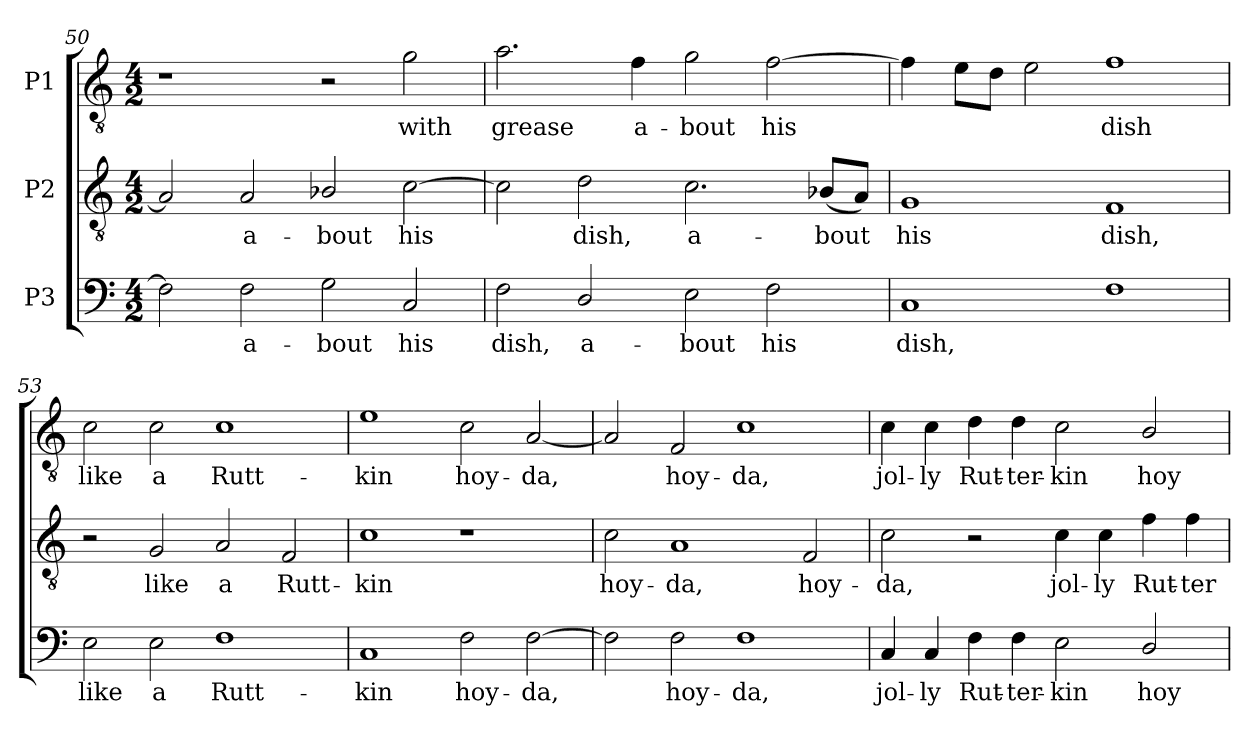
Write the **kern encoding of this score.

**kern	**text	**kern	**text	**kern	**text
*part3	*part3	*part2	*part2	*part1	*part1
*staff3	*staff3	*staff2	*staff2	*staff1	*staff1
*I"P3	*	*I"P2	*	*I"P1	*
!!LO:LB:g=z
*clefF4	*	*clefGv2	*	*clefGv2	*
*	*	*ITrd7c12	*	*ITrd7c12	*
*k[]	*	*k[]	*	*k[]	*
*C:	*	*C:	*	*C:	*
*M4/2	*	*M4/2	*	*M4/2	*
=50	=50	=50	=50	=50	=50
2Fi\]	.	2AAi/]	.	1r	.
!	!LO:LY:b:color=#000000	!	!	!	!
!	!	!	!LO:LY:b:color=#000000	!	!
2Fi\	a-	2AAi/	a-	.	.
!	!LO:LY:b:color=#000000	!	!	!	!
!	!	!	!LO:LY:b:color=#000000	!	!
2Gi\	-bout	2BB-Xi/	-bout	2r	.
!	!LO:LY:b:color=#000000	!	!	!	!
!	!	!	!LO:LY:b:color=#000000	!	!
!	!	!	!	!	!LO:LY:b:color=#000000
2Ci/	his	[2Ci\	his	2Gi\	with
=51	=51	=51	=51	=51	=51
!	!LO:LY:b:color=#000000	!	!	!	!
!	!	!	!	!	!LO:LY:b:color=#000000
2Fi\	dish,	2Ci\]	.	2.Ai\	grease
!	!LO:LY:b:color=#000000	!	!	!	!
!	!	!	!LO:LY:b:color=#000000	!	!
2Di/	a-	2Di\	dish,	.	.
!	!	!	!	!	!LO:LY:b:color=#000000
.	.	.	.	4Fi\	a-
!	!LO:LY:b:color=#000000	!	!	!	!
!	!	!	!LO:LY:b:color=#000000	!	!
!	!	!	!	!	!LO:LY:b:color=#000000
2Ei\	-bout	2.Ci\	a-	2Gi\	-bout
!	!LO:LY:b:color=#000000	!	!	!	!
!	!	!	!	!	!LO:LY:b:color=#000000
2Fi\	his	.	.	[2Fi\	his
!	!	!	!LO:LY:b:color=#000000	!	!
.	.	(8BB-Xi/L	-bout	.	.
.	.	8AAi/J)	.	.	.
=52	=52	=52	=52	=52	=52
!	!LO:LY:b:color=#000000	!	!	!	!
!	!	!	!LO:LY:b:color=#000000	!	!
1Ci	dish,	1GGi	his	4Fi\]	.
.	.	.	.	8Ei\L	.
.	.	.	.	8Di\J	.
.	.	.	.	2Ei\	.
!	!	!	!LO:LY:b:color=#000000	!	!
!	!	!	!	!	!LO:LY:b:color=#000000
1Fi	.	1FFi	dish,	1Fi	dish
!!LO:LB:g=z
=53	=53	=53	=53	=53	=53
!	!LO:LY:b:color=#000000	!	!	!	!
!	!	!	!	!	!LO:LY:b:color=#000000
2Ei\	like	2r	.	2Ci\	like
!	!LO:LY:b:color=#000000	!	!	!	!
!	!	!	!LO:LY:b:color=#000000	!	!
!	!	!	!	!	!LO:LY:b:color=#000000
2Ei\	a	2GGi/	like	2Ci\	a
!	!LO:LY:b:color=#000000	!	!	!	!
!	!	!	!LO:LY:b:color=#000000	!	!
!	!	!	!	!	!LO:LY:b:color=#000000
1Fi	Rutt-	2AAi/	a	1Ci	Rutt-
!	!	!	!LO:LY:b:color=#000000	!	!
.	.	2FFi/	Rutt-	.	.
=54	=54	=54	=54	=54	=54
!	!LO:LY:b:color=#000000	!	!	!	!
!	!	!	!LO:LY:b:color=#000000	!	!
!	!	!	!	!	!LO:LY:b:color=#000000
1Ci	-kin	1Ci	-kin	1Ei	-kin
!	!LO:LY:b:color=#000000	!	!	!	!
!	!	!	!	!	!LO:LY:b:color=#000000
2Fi\	hoy-	1r	.	2Ci\	hoy-
!	!LO:LY:b:color=#000000	!	!	!	!
!	!	!	!	!	!LO:LY:b:color=#000000
[2Fi\	-da,	.	.	[2AAi/	-da,
=55	=55	=55	=55	=55	=55
!	!	!	!LO:LY:b:color=#000000	!	!
2Fi\]	.	2Ci\	hoy-	2AAi/]	.
!	!LO:LY:b:color=#000000	!	!	!	!
!	!	!	!LO:LY:b:color=#000000	!	!
!	!	!	!	!	!LO:LY:b:color=#000000
2Fi\	hoy-	1AAi	-da,	2FFi/	hoy-
!	!LO:LY:b:color=#000000	!	!	!	!
!	!	!	!	!	!LO:LY:b:color=#000000
1Fi	-da,	.	.	1Ci	-da,
!	!	!	!LO:LY:b:color=#000000	!	!
.	.	2FFi/	hoy-	.	.
!!LO:PB:g=z
=56	=56	=56	=56	=56	=56
!	!LO:LY:b:color=#000000	!	!	!	!
!	!	!	!LO:LY:b:color=#000000	!	!
!	!	!	!	!	!LO:LY:b:color=#000000
4Ci/	jol-	2Ci\	-da,	4Ci\	jol-
!	!LO:LY:b:color=#000000	!	!	!	!
!	!	!	!	!	!LO:LY:b:color=#000000
4Ci/	-ly	.	.	4Ci\	-ly
!	!LO:LY:b:color=#000000	!	!	!	!
!	!	!	!	!	!LO:LY:b:color=#000000
4Fi\	Rut-	2r	.	4Di\	Rut-
!	!LO:LY:b:color=#000000	!	!	!	!
!	!	!	!	!	!LO:LY:b:color=#000000
4Fi\	-ter-	.	.	4Di\	-ter-
!	!LO:LY:b:color=#000000	!	!	!	!
!	!	!	!LO:LY:b:color=#000000	!	!
!	!	!	!	!	!LO:LY:b:color=#000000
2Ei\	-kin	4Ci\	jol-	2Ci\	-kin
!	!	!	!LO:LY:b:color=#000000	!	!
.	.	4Ci\	-ly	.	.
!	!LO:LY:b:color=#000000	!	!	!	!
!	!	!	!LO:LY:b:color=#000000	!	!
!	!	!	!	!	!LO:LY:b:color=#000000
2Di/	hoy-	4Fi\	Rut-	2BBi/	hoy-
!	!	!	!LO:LY:b:color=#000000	!	!
.	.	4Fi\	-ter-	.	.
=	=	=	=	=	=
*-	*-	*-	*-	*-	*-
